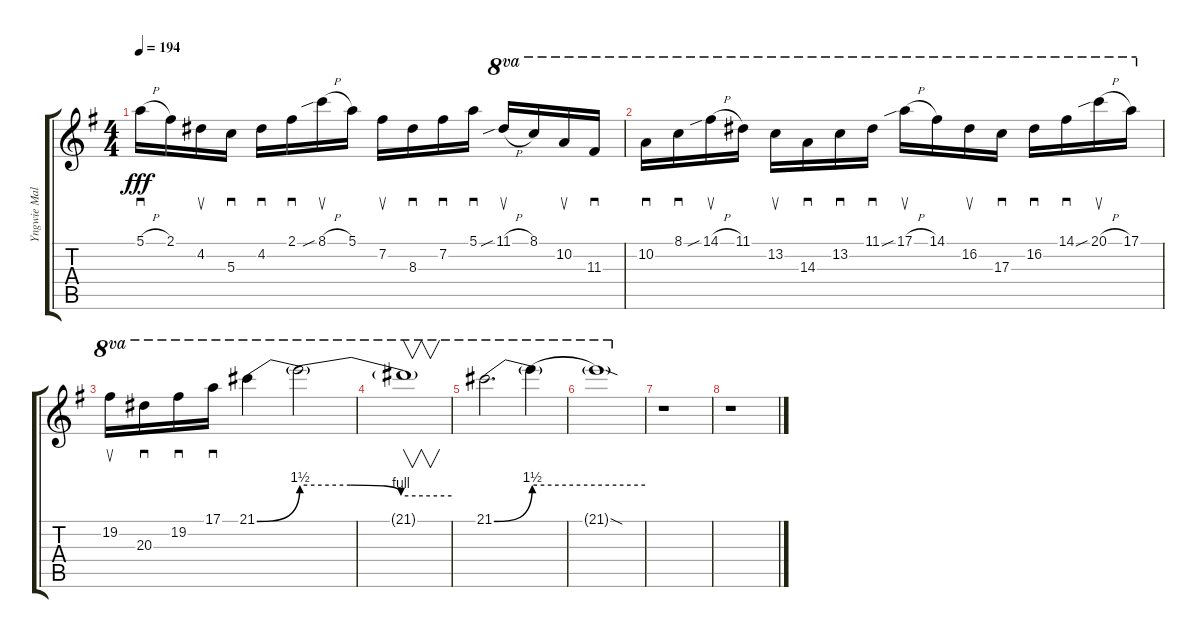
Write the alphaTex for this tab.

\track ("Yngwie Malmsteen-3" "Yngwie Mal") {instrument overdrivenguitar}
\staff {score tabs}
\tuning (E4 B3 G3 D3 A2 E2) {hide}
\ts (4 4)
\tempo 194
\clef g2
\ks g
5.1{h}.16{sd dy fff} 2.1.16 4.2.16{su} 5.3.16{sd} 4.2.16{sd} 2.1.16{sd} 8.1{sib h}.16{su} 5.1.16 7.2.16{su} 8.3.16{sd} 7.2.16{sd} 5.1.16{sd} 11.1{sib h}.16{su ot 8va} 8.1.16{ot 8va} 10.2.16{su ot 8va} 11.3.16{sd ot 8va} |
10.2.16{sd ot 8va} 8.1.16{sd ot 8va} 14.1{sib h}.16{su ot 8va} 11.1.16{ot 8va} 13.2.16{su ot 8va} 14.3.16{sd ot 8va} 13.2.16{sd ot 8va} 11.1.16{sd ot 8va} 17.1{sib h}.16{su ot 8va} 14.1.16{ot 8va} 16.2.16{su ot 8va} 17.3.16{sd ot 8va} 16.2.16{sd ot 8va} 14.1.16{sd ot 8va} 20.1{sib h}.16{su ot 8va} 17.1.16{ot 8va} |
19.2.16{su ot 8va} 20.3.16{sd ot 8va} 19.2.16{sd ot 8va} 17.1.16{sd ot 8va} 21.1{be (bend 0 0 60 6)}.4{ot 8va} 21.1{be (custom 0 6 20 6 40 4 60 4) t}.2{ot 8va} |
21.1{t}.1{v ot 8va} |
21.1{be (bend 0 0 60 6)}.2{d ot 8va} 21.1{be (hold 0 6 60 6) t}.4{ot 8va} |
21.1{sod t}.1{ot 8va} |
r.1 |
r.1
